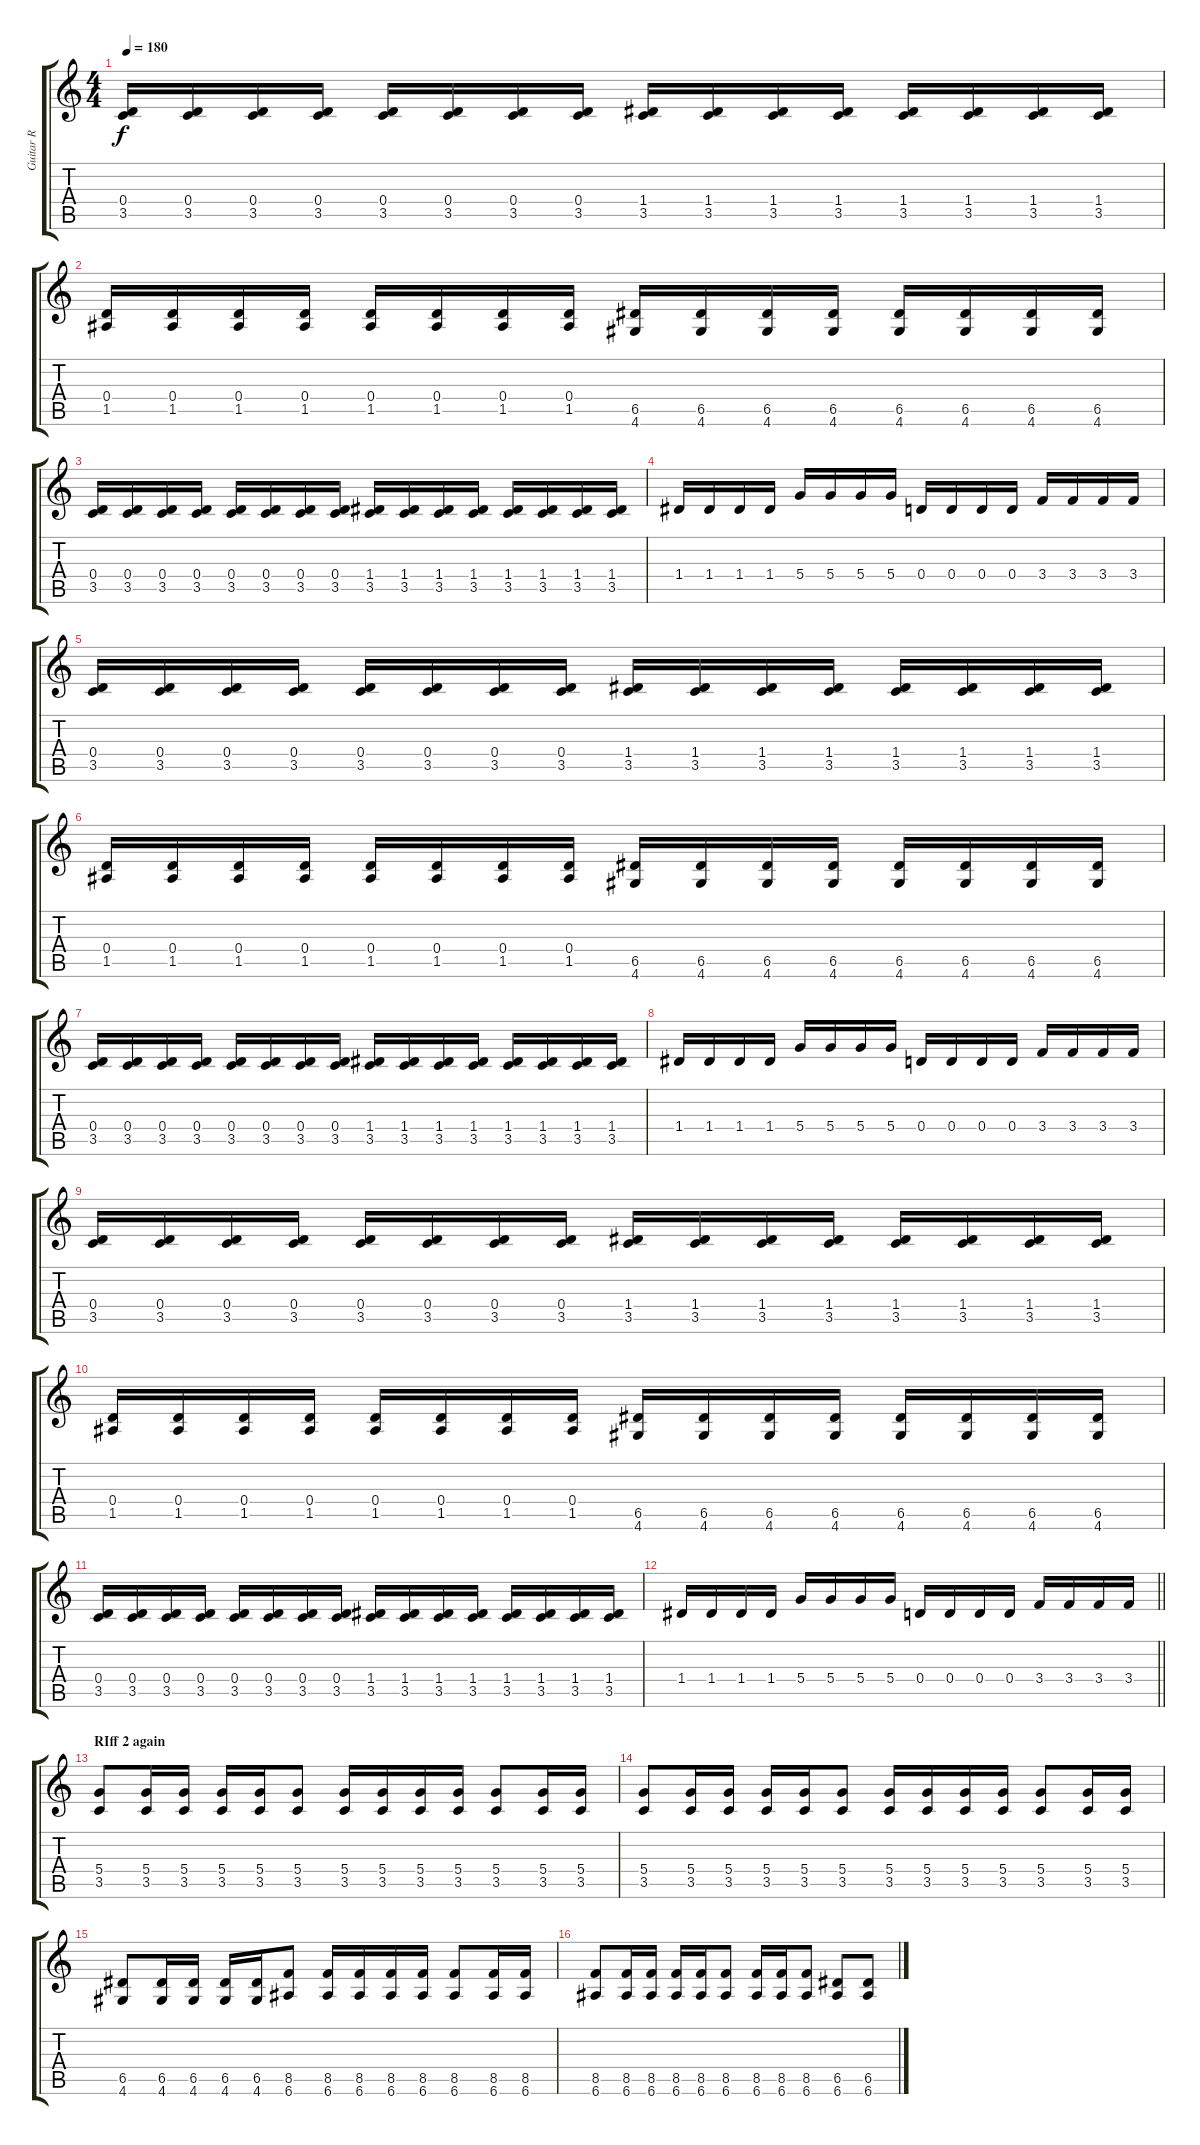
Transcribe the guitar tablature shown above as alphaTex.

\track ("Guitar R" "Guitar R") {instrument distortionguitar}
\staff {score tabs}
\tuning (E4 B3 G3 D3 A2 E2) {hide}
\ts (4 4)
\tempo 180
\clef g2
\ks c
(0.4 3.5).16{dy f} (0.4 3.5).16 (0.4 3.5).16 (0.4 3.5).16 (0.4 3.5).16 (0.4 3.5).16 (0.4 3.5).16 (0.4 3.5).16 (1.4 3.5).16 (1.4 3.5).16 (1.4 3.5).16 (1.4 3.5).16 (1.4 3.5).16 (1.4 3.5).16 (1.4 3.5).16 (1.4 3.5).16 |
(0.4 1.5).16 (0.4 1.5).16 (0.4 1.5).16 (0.4 1.5).16 (0.4 1.5).16 (0.4 1.5).16 (0.4 1.5).16 (0.4 1.5).16 (6.5 4.6).16 (6.5 4.6).16 (6.5 4.6).16 (6.5 4.6).16 (6.5 4.6).16 (6.5 4.6).16 (6.5 4.6).16 (6.5 4.6).16 |
(0.4 3.5).16 (0.4 3.5).16 (0.4 3.5).16 (0.4 3.5).16 (0.4 3.5).16 (0.4 3.5).16 (0.4 3.5).16 (0.4 3.5).16 (1.4 3.5).16 (1.4 3.5).16 (1.4 3.5).16 (1.4 3.5).16 (1.4 3.5).16 (1.4 3.5).16 (1.4 3.5).16 (1.4 3.5).16 |
1.4.16 1.4.16 1.4.16 1.4.16 5.4.16 5.4.16 5.4.16 5.4.16 0.4.16 0.4.16 0.4.16 0.4.16 3.4.16 3.4.16 3.4.16 3.4.16 |
(0.4 3.5).16 (0.4 3.5).16 (0.4 3.5).16 (0.4 3.5).16 (0.4 3.5).16 (0.4 3.5).16 (0.4 3.5).16 (0.4 3.5).16 (1.4 3.5).16 (1.4 3.5).16 (1.4 3.5).16 (1.4 3.5).16 (1.4 3.5).16 (1.4 3.5).16 (1.4 3.5).16 (1.4 3.5).16 |
(0.4 1.5).16 (0.4 1.5).16 (0.4 1.5).16 (0.4 1.5).16 (0.4 1.5).16 (0.4 1.5).16 (0.4 1.5).16 (0.4 1.5).16 (6.5 4.6).16 (6.5 4.6).16 (6.5 4.6).16 (6.5 4.6).16 (6.5 4.6).16 (6.5 4.6).16 (6.5 4.6).16 (6.5 4.6).16 |
(0.4 3.5).16 (0.4 3.5).16 (0.4 3.5).16 (0.4 3.5).16 (0.4 3.5).16 (0.4 3.5).16 (0.4 3.5).16 (0.4 3.5).16 (1.4 3.5).16 (1.4 3.5).16 (1.4 3.5).16 (1.4 3.5).16 (1.4 3.5).16 (1.4 3.5).16 (1.4 3.5).16 (1.4 3.5).16 |
1.4.16 1.4.16 1.4.16 1.4.16 5.4.16 5.4.16 5.4.16 5.4.16 0.4.16 0.4.16 0.4.16 0.4.16 3.4.16 3.4.16 3.4.16 3.4.16 |
(0.4 3.5).16 (0.4 3.5).16 (0.4 3.5).16 (0.4 3.5).16 (0.4 3.5).16 (0.4 3.5).16 (0.4 3.5).16 (0.4 3.5).16 (1.4 3.5).16 (1.4 3.5).16 (1.4 3.5).16 (1.4 3.5).16 (1.4 3.5).16 (1.4 3.5).16 (1.4 3.5).16 (1.4 3.5).16 |
(0.4 1.5).16 (0.4 1.5).16 (0.4 1.5).16 (0.4 1.5).16 (0.4 1.5).16 (0.4 1.5).16 (0.4 1.5).16 (0.4 1.5).16 (6.5 4.6).16 (6.5 4.6).16 (6.5 4.6).16 (6.5 4.6).16 (6.5 4.6).16 (6.5 4.6).16 (6.5 4.6).16 (6.5 4.6).16 |
(0.4 3.5).16 (0.4 3.5).16 (0.4 3.5).16 (0.4 3.5).16 (0.4 3.5).16 (0.4 3.5).16 (0.4 3.5).16 (0.4 3.5).16 (1.4 3.5).16 (1.4 3.5).16 (1.4 3.5).16 (1.4 3.5).16 (1.4 3.5).16 (1.4 3.5).16 (1.4 3.5).16 (1.4 3.5).16 |
\barLineRight lightlight
1.4.16 1.4.16 1.4.16 1.4.16 5.4.16 5.4.16 5.4.16 5.4.16 0.4.16 0.4.16 0.4.16 0.4.16 3.4.16 3.4.16 3.4.16 3.4.16 |
\section ("" "RIff 2 again")
(5.4 3.5).8 (5.4 3.5).16 (5.4 3.5).16 (5.4 3.5).16 (5.4 3.5).16 (5.4 3.5).8 (5.4 3.5).16 (5.4 3.5).16 (5.4 3.5).16 (5.4 3.5).16 (5.4 3.5).8 (5.4 3.5).16 (5.4 3.5).16 |
(5.4 3.5).8 (5.4 3.5).16 (5.4 3.5).16 (5.4 3.5).16 (5.4 3.5).16 (5.4 3.5).8 (5.4 3.5).16 (5.4 3.5).16 (5.4 3.5).16 (5.4 3.5).16 (5.4 3.5).8 (5.4 3.5).16 (5.4 3.5).16 |
(6.5 4.6).8 (6.5 4.6).16 (6.5 4.6).16 (6.5 4.6).16 (6.5 4.6).16 (8.5 6.6).8 (8.5 6.6).16 (8.5 6.6).16 (8.5 6.6).16 (8.5 6.6).16 (8.5 6.6).8 (8.5 6.6).16 (8.5 6.6).16 |
(8.5 6.6).8 (8.5 6.6).16 (8.5 6.6).16 (8.5 6.6).16 (8.5 6.6).16 (8.5 6.6).8 (8.5 6.6).16 (8.5 6.6).16 (8.5 6.6).8 (6.5 6.6).8 (6.5 6.6).8
